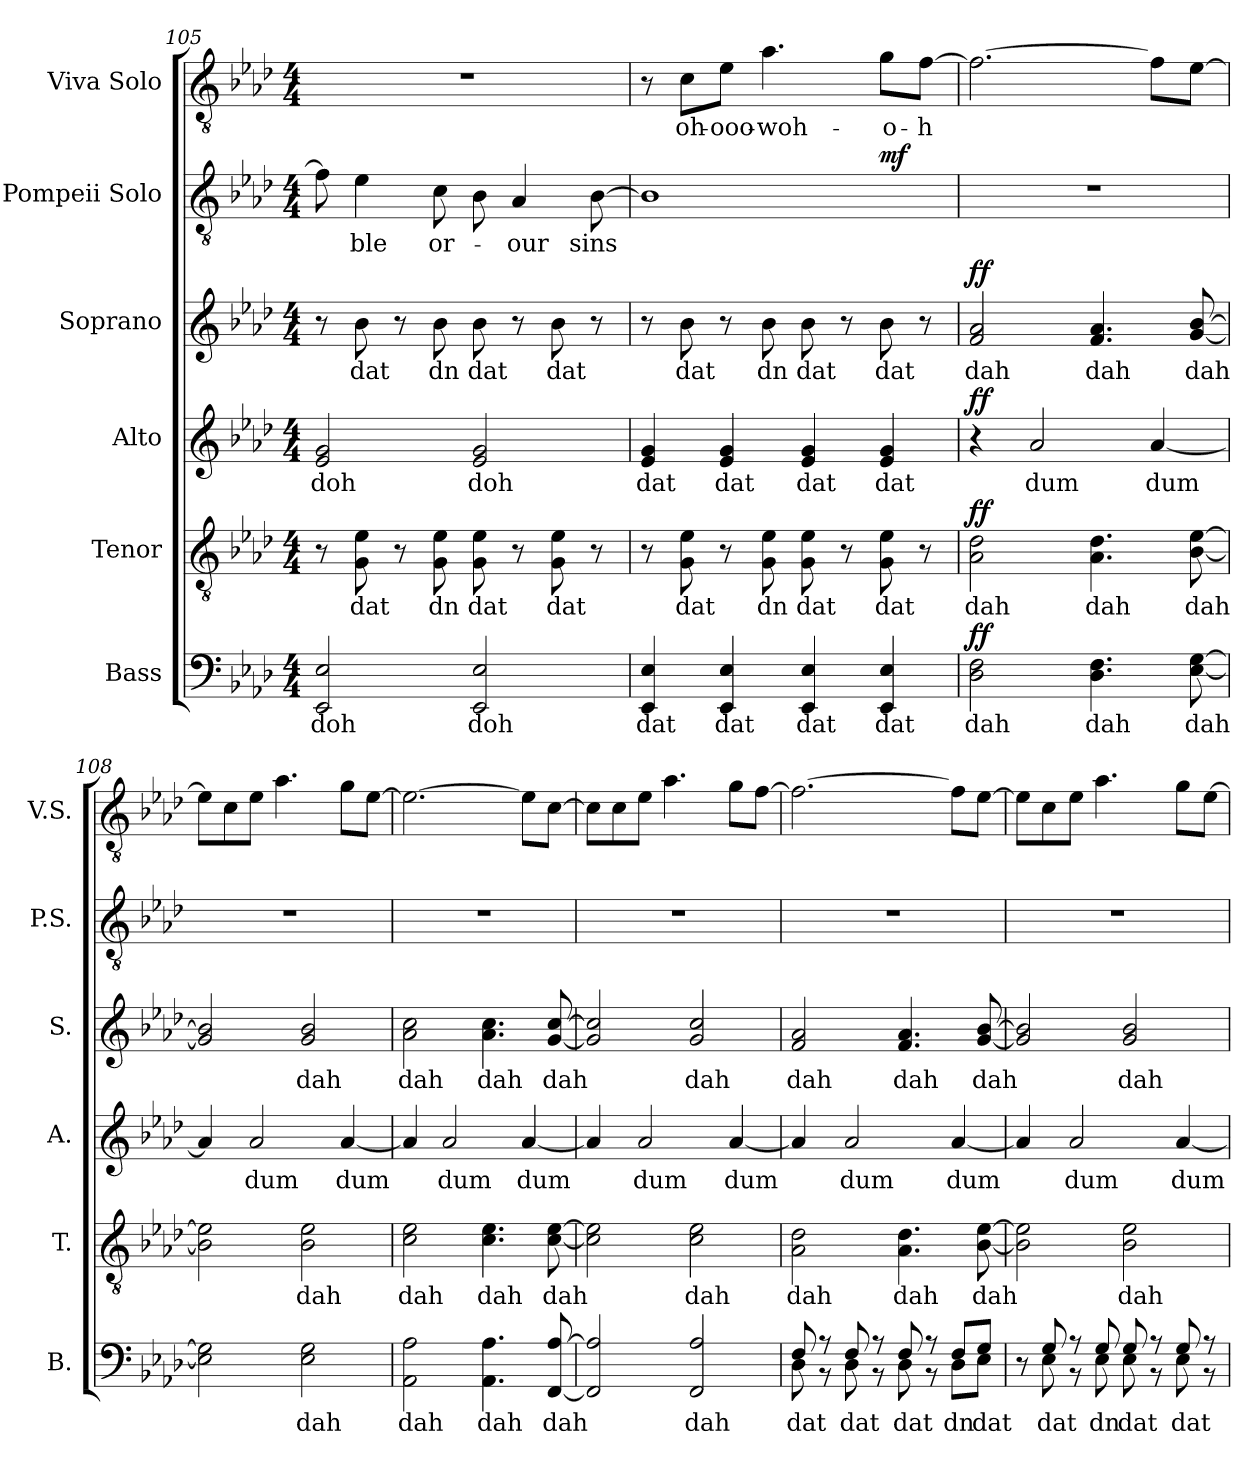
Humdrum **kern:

**kern	**text	**dynam	**kern	**text	**dynam	**kern	**text	**dynam	**kern	**text	**dynam	**kern	**text	**dynam	**kern	**text
*part6	*part6	*part6	*part5	*part5	*part5	*part4	*part4	*part4	*part3	*part3	*part3	*part2	*part2	*part2	*part1	*part1
*staff6	*staff6	*staff6	*staff5	*staff5	*staff5	*staff4	*staff4	*staff4	*staff3	*staff3	*staff3	*staff2	*staff2	*staff2	*staff1	*staff1
*I"Bass	*	*	*I"Tenor	*	*	*I"Alto	*	*	*I"Soprano	*	*	*I"Pompeii Solo	*	*	*I"Viva Solo	*
*I'B.	*	*	*I'T.	*	*	*I'A.	*	*	*I'S.	*	*	*I'P.S.	*	*	*I'V.S.	*
*clefF4	*	*	*clefGv2	*	*	*clefG2	*	*	*clefG2	*	*	*clefGv2	*	*	*clefGv2	*
*k[b-e-a-d-]	*	*	*k[b-e-a-d-]	*	*	*k[b-e-a-d-]	*	*	*k[b-e-a-d-]	*	*	*k[b-e-a-d-]	*	*	*k[b-e-a-d-]	*
*M4/4	*	*	*M4/4	*	*	*M4/4	*	*	*M4/4	*	*	*M4/4	*	*	*M4/4	*
=105	=105	=105	=105	=105	=105	=105	=105	=105	=105	=105	=105	=105	=105	=105	=105	=105
!	!LO:LY:b	!	!	!	!	!	!LO:LY:b	!	!	!	!	!	!	!	!	!
2EE-/ 2E-/	doh	.	8r	.	.	2e-/ 2g/	doh	.	8r	.	.	8f\]	.	.	1r	.
!	!	!	!	!LO:LY:b	!	!	!	!	!	!LO:LY:b	!	!	!LO:LY:b	!	!	!
.	.	.	8G\ 8e-\	dat	.	.	.	.	8b-\	dat	.	4e-\	-ble	.	.	.
.	.	.	8r	.	.	.	.	.	8r	.	.	.	.	.	.	.
!	!	!	!	!LO:LY:b	!	!	!	!	!	!LO:LY:b	!	!	!LO:LY:b	!	!	!
.	.	.	8G\ 8e-\	dn	.	.	.	.	8b-\	dn	.	8c\	or-	.	.	.
!	!LO:LY:b	!	!	!LO:LY:b	!	!	!LO:LY:b	!	!	!LO:LY:b	!	!	!	!	!	!
2EE-/ 2E-/	doh	.	8G\ 8e-\	dat	.	2e-/ 2g/	doh	.	8b-\	dat	.	8B-\	.	.	.	.
!	!	!	!	!	!	!	!	!	!	!	!	!	!LO:LY:b	!	!	!
.	.	.	8r	.	.	.	.	.	8r	.	.	4A-/	-our	.	.	.
!	!	!	!	!LO:LY:b	!	!	!	!	!	!LO:LY:b	!	!	!	!	!	!
.	.	.	8G\ 8e-\	dat	.	.	.	.	8b-\	dat	.	.	.	.	.	.
!	!	!	!	!	!	!	!	!	!	!	!	!	!LO:LY:b	!	!	!
.	.	.	8r	.	.	.	.	.	8r	.	.	[8B-\	sins	.	.	.
=106	=106	=106	=106	=106	=106	=106	=106	=106	=106	=106	=106	=106	=106	=106	=106	=106
!	!LO:LY:b	!	!	!	!	!	!LO:LY:b	!	!	!	!	!	!	!	!	!
*	*	*	*	*	*	*	*	*	*	*	*	*^	*	*	*	*
4EE-/ 4E-/	dat	.	8r	.	.	4e-/ 4g/	dat	.	8r	.	.	1B-]	2.ryy	.	.	8r	.
!	!	!	!	!LO:LY:b	!	!	!	!	!	!LO:LY:b	!	!	!	!	!	!	!LO:LY:b
.	.	.	8G\ 8e-\	dat	.	.	.	.	8b-\	dat	.	.	.	.	.	8c\L	oh-
!	!LO:LY:b	!	!	!	!	!	!LO:LY:b	!	!	!	!	!	!	!	!	!	!LO:LY:b
4EE-/ 4E-/	dat	.	8r	.	.	4e-/ 4g/	dat	.	8r	.	.	.	.	.	.	8e-\J	-ooo-
!	!	!	!	!LO:LY:b	!	!	!	!	!	!LO:LY:b	!	!	!	!	!	!	!LO:LY:b
.	.	.	8G\ 8e-\	dn	.	.	.	.	8b-\	dn	.	.	.	.	.	4.a-\	-woh-
!	!LO:LY:b	!	!	!LO:LY:b	!	!	!LO:LY:b	!	!	!LO:LY:b	!	!	!	!	!	!	!
4EE-/ 4E-/	dat	.	8G\ 8e-\	dat	.	4e-/ 4g/	dat	.	8b-\	dat	.	.	.	.	.	.	.
.	.	.	8r	.	.	.	.	.	8r	.	.	.	.	.	.	.	.
!	!LO:LY:b	!	!	!LO:LY:b	!	!	!LO:LY:b	!	!	!LO:LY:b	!	!	!	!	!LO:DY:a	!	!LO:LY:b
4EE-/ 4E-/	dat	.	8G\ 8e-\	dat	.	4e-/ 4g/	dat	.	8b-\	dat	.	.	4ryy	.	mf	8g\L	-o-
!	!	!	!	!	!	!	!	!	!	!	!	!	!	!	!	!	!LO:LY:b
.	.	.	8r	.	.	.	.	.	8r	.	.	.	.	.	.	[8f\J	-h
=107	=107	=107	=107	=107	=107	=107	=107	=107	=107	=107	=107	=107	=107	=107	=107	=107	=107
!	!LO:LY:b	!LO:DY:b	!	!LO:LY:b	!LO:DY:b	!	!	!LO:DY:b	!	!LO:LY:b	!LO:DY:b	!	!	!	!	!	!
*	*	*	*	*	*	*	*	*	*	*	*	*v	*v	*	*	*	*
2D-\ 2F\	dah	ff	2A-\ 2d-\	dah	ff	4r	.	ff	2f/ 2a-/	dah	ff	1r	.	.	2.f\_	.
!	!	!	!	!	!	!	!LO:LY:b	!	!	!	!	!	!	!	!	!
.	.	.	.	.	.	2a-/	dum	.	.	.	.	.	.	.	.	.
!	!LO:LY:b	!	!	!LO:LY:b	!	!	!	!	!	!LO:LY:b	!	!	!	!	!	!
4.D-\ 4.F\	dah	.	4.A-\ 4.d-\	dah	.	.	.	.	4.f/ 4.a-/	dah	.	.	.	.	.	.
!	!	!	!	!	!	!	!LO:LY:b	!	!	!	!	!	!	!	!	!
.	.	.	.	.	.	[4a-/	dum	.	.	.	.	.	.	.	8f\L]	.
!	!LO:LY:b	!	!	!LO:LY:b	!	!	!	!	!	!LO:LY:b	!	!	!	!	!	!
[8E-\ [8G\	dah	.	[8B-\ [8e-\	dah	.	.	.	.	[8g/ [8b-/	dah	.	.	.	.	[8e-\J	.
=108	=108	=108	=108	=108	=108	=108	=108	=108	=108	=108	=108	=108	=108	=108	=108	=108
2E-\] 2G\]	.	.	2B-\] 2e-\]	.	.	4a-/]	.	.	2g/] 2b-/]	.	.	1r	.	.	8e-\L]	.
.	.	.	.	.	.	.	.	.	.	.	.	.	.	.	8c\	.
!	!	!	!	!	!	!	!LO:LY:b	!	!	!	!	!	!	!	!	!
.	.	.	.	.	.	2a-/	dum	.	.	.	.	.	.	.	8e-\J	.
.	.	.	.	.	.	.	.	.	.	.	.	.	.	.	4.a-\	.
!	!LO:LY:b	!	!	!LO:LY:b	!	!	!	!	!	!LO:LY:b	!	!	!	!	!	!
2E-\ 2G\	dah	.	2B-\ 2e-\	dah	.	.	.	.	2g/ 2b-/	dah	.	.	.	.	.	.
!	!	!	!	!	!	!	!LO:LY:b	!	!	!	!	!	!	!	!	!
.	.	.	.	.	.	[4a-/	dum	.	.	.	.	.	.	.	8g\L	.
.	.	.	.	.	.	.	.	.	.	.	.	.	.	.	[8e-\J	.
!!LO:PB:g=z
=109	=109	=109	=109	=109	=109	=109	=109	=109	=109	=109	=109	=109	=109	=109	=109	=109
!	!LO:LY:b	!	!	!LO:LY:b	!	!	!	!	!	!LO:LY:b	!	!	!	!	!	!
2AA-\ 2A-\	dah	.	2c\ 2e-\	dah	.	4a-/]	.	.	2a-\ 2cc\	dah	.	1r	.	.	2.e-\_	.
!	!	!	!	!	!	!	!LO:LY:b	!	!	!	!	!	!	!	!	!
.	.	.	.	.	.	2a-/	dum	.	.	.	.	.	.	.	.	.
!	!LO:LY:b	!	!	!LO:LY:b	!	!	!	!	!	!LO:LY:b	!	!	!	!	!	!
4.AA-\ 4.A-\	dah	.	4.c\ 4.e-\	dah	.	.	.	.	4.a-\ 4.cc\	dah	.	.	.	.	.	.
!	!	!	!	!	!	!	!LO:LY:b	!	!	!	!	!	!	!	!	!
.	.	.	.	.	.	[4a-/	dum	.	.	.	.	.	.	.	8e-\L]	.
!	!LO:LY:b	!	!	!LO:LY:b	!	!	!	!	!	!LO:LY:b	!	!	!	!	!	!
[8FF/ [8A-/	dah	.	[8c\ [8e-\	dah	.	.	.	.	[8g/ [8cc/	dah	.	.	.	.	[8c\J	.
=110	=110	=110	=110	=110	=110	=110	=110	=110	=110	=110	=110	=110	=110	=110	=110	=110
2FF/] 2A-/]	.	.	2c\] 2e-\]	.	.	4a-/]	.	.	2g/] 2cc/]	.	.	1r	.	.	8c\L]	.
.	.	.	.	.	.	.	.	.	.	.	.	.	.	.	8c\	.
!	!	!	!	!	!	!	!LO:LY:b	!	!	!	!	!	!	!	!	!
.	.	.	.	.	.	2a-/	dum	.	.	.	.	.	.	.	8e-\J	.
.	.	.	.	.	.	.	.	.	.	.	.	.	.	.	4.a-\	.
!	!LO:LY:b	!	!	!LO:LY:b	!	!	!	!	!	!LO:LY:b	!	!	!	!	!	!
2FF/ 2A-/	dah	.	2c\ 2e-\	dah	.	.	.	.	2g/ 2cc/	dah	.	.	.	.	.	.
!	!	!	!	!	!	!	!LO:LY:b	!	!	!	!	!	!	!	!	!
.	.	.	.	.	.	[4a-/	dum	.	.	.	.	.	.	.	8g\L	.
.	.	.	.	.	.	.	.	.	.	.	.	.	.	.	[8f\J	.
=111	=111	=111	=111	=111	=111	=111	=111	=111	=111	=111	=111	=111	=111	=111	=111	=111
!	!LO:LY:b	!	!	!LO:LY:b	!	!	!	!	!	!LO:LY:b	!	!	!	!	!	!
*^	*	*	*	*	*	*	*	*	*	*	*	*	*	*	*	*
8F/	8D-\	dat	.	2A-\ 2d-\	dah	.	4a-/]	.	.	2f/ 2a-/	dah	.	1r	.	.	2.f\_	.
8r	8r	.	.	.	.	.	.	.	.	.	.	.	.	.	.	.	.
!	!	!LO:LY:b	!	!	!	!	!	!LO:LY:b	!	!	!	!	!	!	!	!	!
8F/	8D-\	dat	.	.	.	.	2a-/	dum	.	.	.	.	.	.	.	.	.
8r	8r	.	.	.	.	.	.	.	.	.	.	.	.	.	.	.	.
!	!	!LO:LY:b	!	!	!LO:LY:b	!	!	!	!	!	!LO:LY:b	!	!	!	!	!	!
8F/	8D-\	dat	.	4.A-\ 4.d-\	dah	.	.	.	.	4.f/ 4.a-/	dah	.	.	.	.	.	.
8r	8r	.	.	.	.	.	.	.	.	.	.	.	.	.	.	.	.
!	!	!LO:LY:b	!	!	!	!	!	!LO:LY:b	!	!	!	!	!	!	!	!	!
8F/L	8D-\L	dn	.	.	.	.	[4a-/	dum	.	.	.	.	.	.	.	8f\L]	.
!	!	!LO:LY:b	!	!	!LO:LY:b	!	!	!	!	!	!LO:LY:b	!	!	!	!	!	!
8G/J	8E-\J	dat	.	[8B-\ [8e-\	dah	.	.	.	.	[8g/ [8b-/	dah	.	.	.	.	[8e-\J	.
=112	=112	=112	=112	=112	=112	=112	=112	=112	=112	=112	=112	=112	=112	=112	=112	=112	=112
8r	8ryy	.	.	2B-\] 2e-\]	.	.	4a-/]	.	.	2g/] 2b-/]	.	.	1r	.	.	8e-\L]	.
!	!	!LO:LY:b	!	!	!	!	!	!	!	!	!	!	!	!	!	!	!
8G/	8E-\	dat	.	.	.	.	.	.	.	.	.	.	.	.	.	8c\	.
!	!	!	!	!	!	!	!	!LO:LY:b	!	!	!	!	!	!	!	!	!
8r	8r	.	.	.	.	.	2a-/	dum	.	.	.	.	.	.	.	8e-\J	.
!	!	!LO:LY:b	!	!	!	!	!	!	!	!	!	!	!	!	!	!	!
8G/	8E-\	dn	.	.	.	.	.	.	.	.	.	.	.	.	.	4.a-\	.
!	!	!LO:LY:b	!	!	!LO:LY:b	!	!	!	!	!	!LO:LY:b	!	!	!	!	!	!
8G/	8E-\	dat	.	2B-\ 2e-\	dah	.	.	.	.	2g/ 2b-/	dah	.	.	.	.	.	.
8r	8r	.	.	.	.	.	.	.	.	.	.	.	.	.	.	.	.
!	!	!LO:LY:b	!	!	!	!	!	!LO:LY:b	!	!	!	!	!	!	!	!	!
8G/	8E-\	dat	.	.	.	.	[4a-/	dum	.	.	.	.	.	.	.	8g\L	.
8r	8r	.	.	.	.	.	.	.	.	.	.	.	.	.	.	[8e-\J	.
*v	*v	*	*	*	*	*	*	*	*	*	*	*	*	*	*	*	*
=	=	=	=	=	=	=	=	=	=	=	=	=	=	=	=	=
*-	*-	*-	*-	*-	*-	*-	*-	*-	*-	*-	*-	*-	*-	*-	*-	*-
